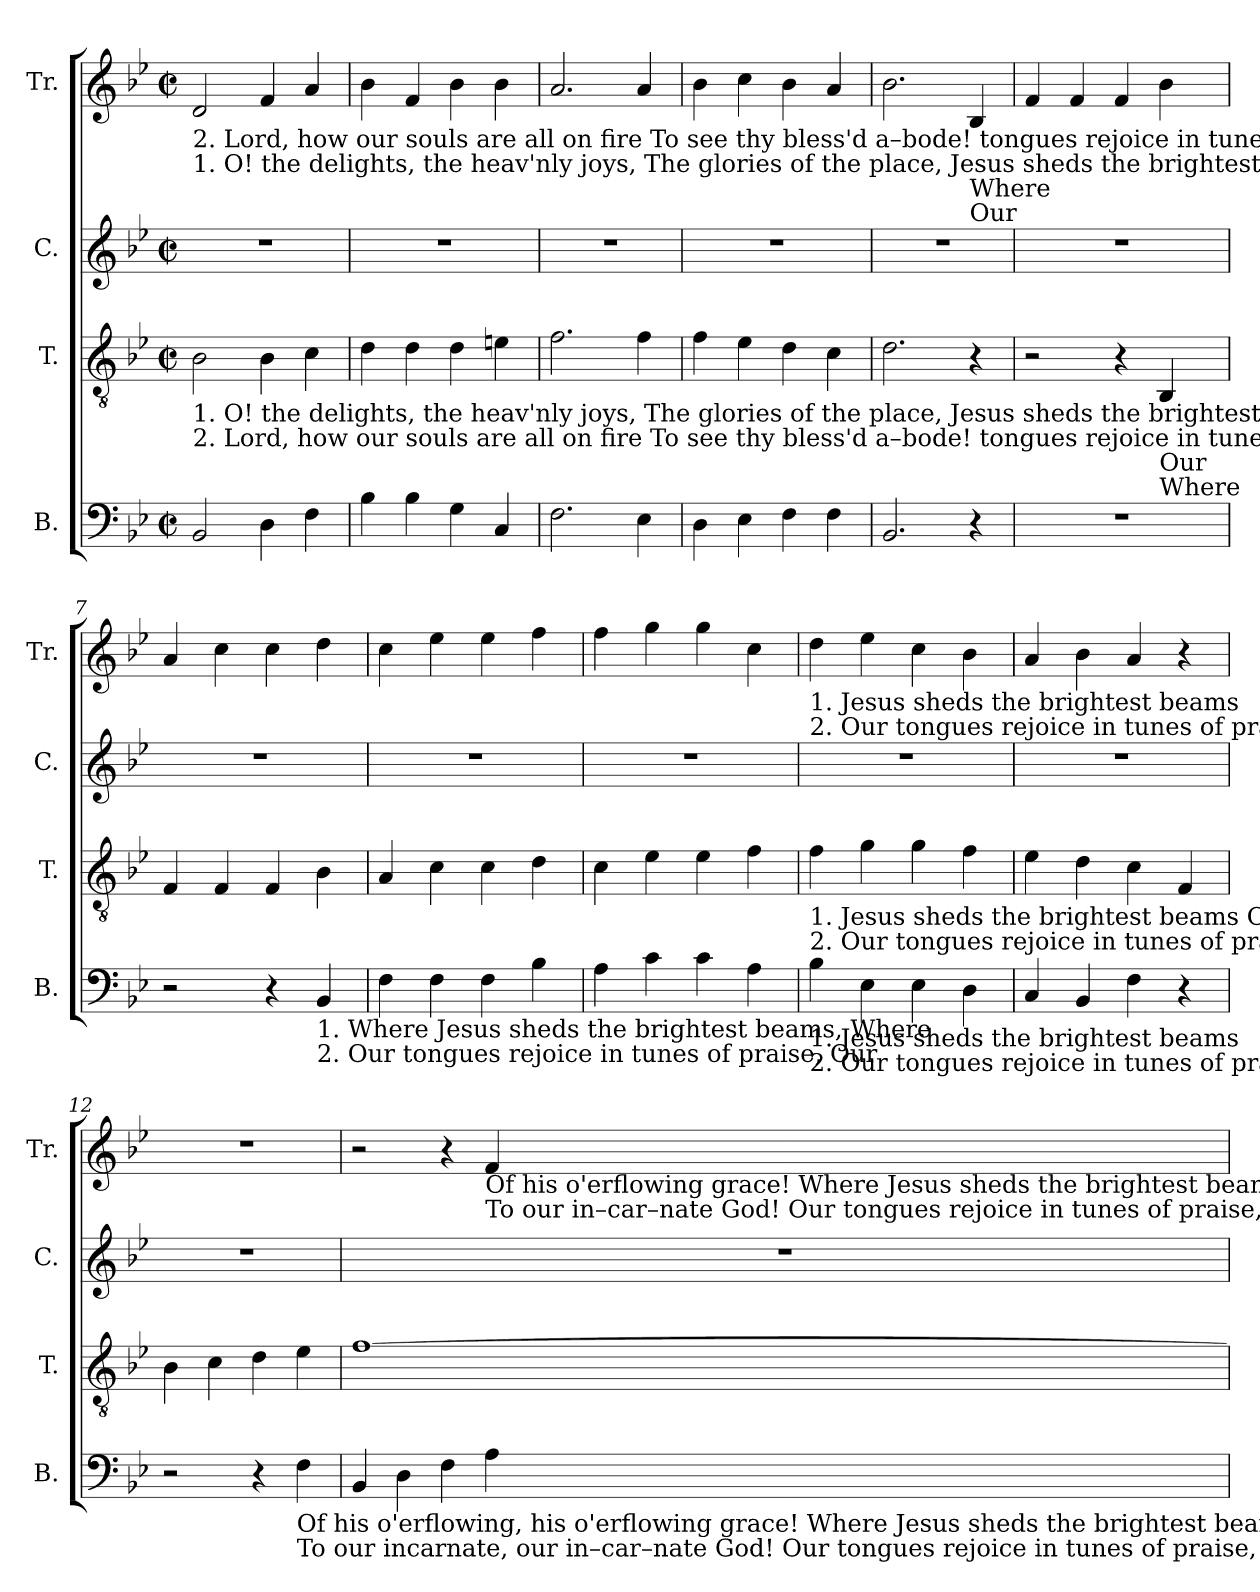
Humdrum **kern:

**kern	**kern	**kern	**kern
*part4	*part3	*part2	*part1
*staff4	*staff3	*staff2	*staff1
*I"B.	*I"T.	*I"C.	*I"Tr.
*I'B.	*I'T.	*I'C.	*I'Tr.
*clefF4	*clefGv2	*clefG2	*clefG2
*k[b-e-]	*k[b-e-]	*k[b-e-]	*k[b-e-]
*M2/2	*M2/2	*M2/2	*M2/2
*met(c|)	*met(c|)	*met(c|)	*met(c|)
*MM170	*MM170	*MM170	*MM170
=1	=1	=1	=1
!	!	!	!LO:TX:b:t=2. Lord, how our  souls  are all  on  fire      To  see thy bless'd a–bode!               tongues rejoice in tunes of praise,  Our tongues rejoice in tunes of praise,  Our
!	!	!	!LO:TX:b:t=1. O!  the delights, the  heav'nly    joys,     The   glories  of   the  place,               Jesus sheds the brightest beams, Where Jesus sheds the brightest beams, Where
!	!LO:TX:b:t=1. O!  the delights, the  heav'nly    joys,     The   glories  of   the  place,                                          Jesus sheds the brightest beams, the brightest beams, Where	!	!
!	!LO:TX:b:t=2. Lord, how our  souls  are all  on  fire      To  see thy bless'd a–bode!                                          tongues rejoice in tunes of praise,  in tunes of praise,  Our	!	!
2BB-/	2B-\	1r	2d/
4D\	4B-\	.	4f/
4F\	4c\	.	4a/
=2	=2	=2	=2
4B-\	4d\	1r	4b-\
4B-\	4d\	.	4f/
4G\	4d\	.	4b-\
4C/	4en\	.	4b-\
=3	=3	=3	=3
2.F\	2.f\	1r	2.a/
4E-\	4f\	.	4a/
=4	=4	=4	=4
4D\	4f\	1r	4b-\
4E-\	4e-\	.	4cc\
4F\	4d\	.	4b-\
4F\	4c\	.	4a/
=5	=5	=5	=5
2.BB-/	2.d\	1r	2.b-\
!	!	!	!LO:TX:b:t=Where
!	!	!	!LO:TX:b:t=Our
4r	4r	.	4B-/
=6	=6	=6	=6
1r	2r	1r	4f/
.	.	.	4f/
.	4r	.	4f/
!	!LO:TX:b:t=Our	!	!
!	!LO:TX:b:t=Where	!	!
.	4BB-/	.	4b-\
=7	=7	=7	=7
2r	4F/	1r	4a/
.	4F/	.	4cc\
4r	4F/	.	4cc\
!LO:TX:b:t=1.  Where Jesus sheds the brightest beams, Where	!	!	!
!LO:TX:b:t=2.  Our  tongues rejoice in tunes of praise,  Our	!	!	!
4BB-/	4B-\	.	4dd\
=8	=8	=8	=8
4F\	4A/	1r	4cc\
4F\	4c\	.	4ee-\
4F\	4c\	.	4ee-\
4B-\	4d\	.	4ff\
=9	=9	=9	=9
4A\	4c\	1r	4ff\
4c\	4e-\	.	4gg\
4c\	4e-\	.	4gg\
4A\	4f\	.	4cc\
!!LO:LB:g=z
=10	=10	=10	=10
!	!	!	!LO:TX:b:t=1.  Jesus  sheds  the  brightest  beams
!	!	!	!LO:TX:b:t=2.  Our tongues rejoice in tunes of praise
!	!LO:TX:b:t=1.  Jesus sheds the brightest beams   Of     his    o'erflowing        grace! _________________________   Where Jesus sheds the brightest beams  Of	!	!
!	!LO:TX:b:t=2.  Our tongues rejoice in tunes of praise To our in–car–nate     God! __________________________    Our tongues rejoice in tunes of praise,   To	!	!
!LO:TX:b:t=1.  Jesus  sheds  the  brightest  beams	!	!	!
!LO:TX:b:t=2.  Our tongues rejoice in tunes of praise	!	!	!
4B-\	4f\	1r	4dd\
4E-\	4g\	.	4ee-\
4E-\	4g\	.	4cc\
4D\	4f\	.	4b-\
=11	=11	=11	=11
4C/	4e-\	1r	4a/
4BB-/	4d\	.	4b-\
4F\	4c\	.	4a/
4r	4F/	.	4r
=12	=12	=12	=12
2r	4B-\	1r	1r
.	4c\	.	.
4r	4d\	.	.
!LO:TX:b:t=Of          his   o'erflowing,      his   o'erflowing   grace!   Where Jesus sheds the brightest beams   Of	!	!	!
!LO:TX:b:t=To          our   incarnate,        our  in–car–nate  God!     Our tongues rejoice in tunes of praise,    To	!	!	!
4F\	4e-\	.	.
=13	=13	=13	=13
4BB-/	[1f	1r	2r
4D\	.	.	.
4F\	.	.	4r
!	!	!	!LO:TX:b:t=Of       his  o'erflowing   grace!   Where Jesus sheds the brightest beams   Of
!	!	!	!LO:TX:b:t=To      our in–car–nate   God!      Our tongues rejoice in tunes of praise,    To
4A\	.	.	4f/
=	=	=	=
*-	*-	*-	*-
